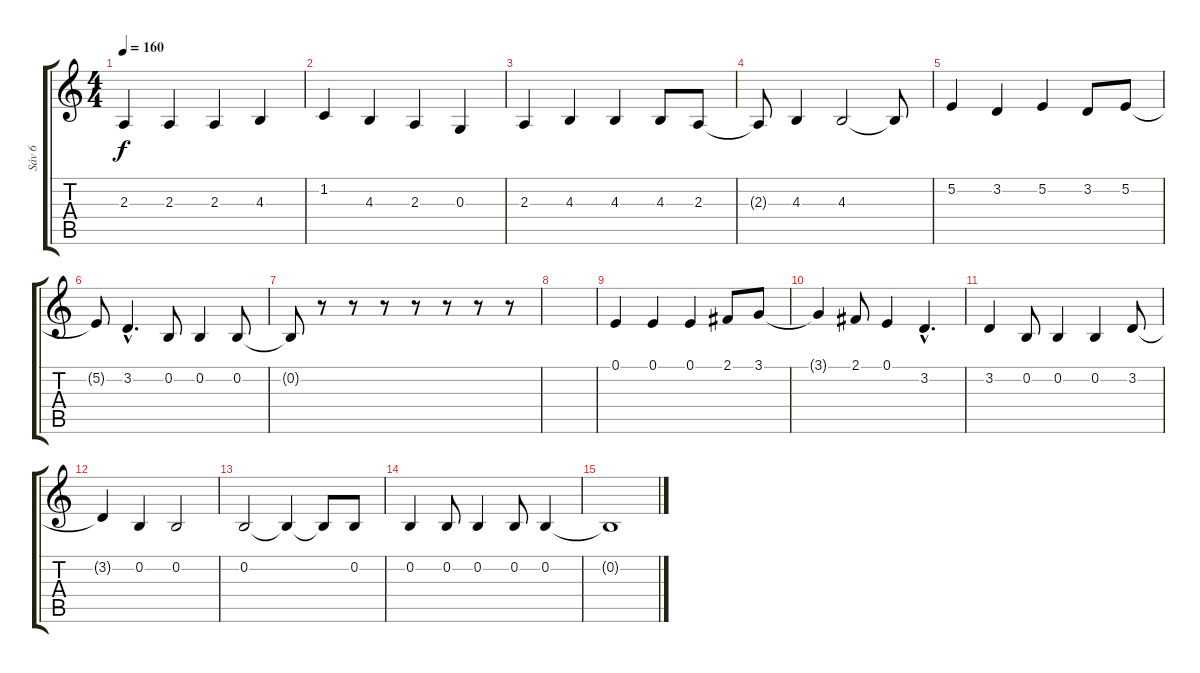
\track ("Sáv 6" "Sáv 6") {instrument lead6voice}
\staff {score tabs}
\tuning (E4 B3 G3 D3 A2 E2) {hide}
\ts (4 4)
\tempo 160
\clef g2
\ks c
2.3.4{dy f} 2.3.4 2.3.4 4.3.4 |
1.2.4 4.3.4 2.3.4 0.3.4 |
2.3.4 4.3.4 4.3.4 4.3.8 2.3.8 |
2.3{t}.8 4.3.4 4.3.2 4.3{t}.8 |
5.2.4 3.2.4 5.2.4 3.2.8 5.2.8 |
5.2{t}.8 3.2{hac}.4{d} 0.2.8 0.2.4 0.2.8 |
0.2{t}.8 r.8 r.8 r.8 r.8 r.8 r.8 r.8 |
|
0.1.4 0.1.4 0.1.4 2.1.8 3.1.8 |
3.1{t}.4 2.1.8 0.1.4 3.2{hac}.4{d} |
3.2.4 0.2.8 0.2.4 0.2.4 3.2.8 |
3.2{t}.4 0.2.4 0.2.2 |
0.2.2 0.2{t}.4 0.2{t}.8 0.2.8 |
0.2.4 0.2.8 0.2.4 0.2.8 0.2.4 |
0.2{t}.1
